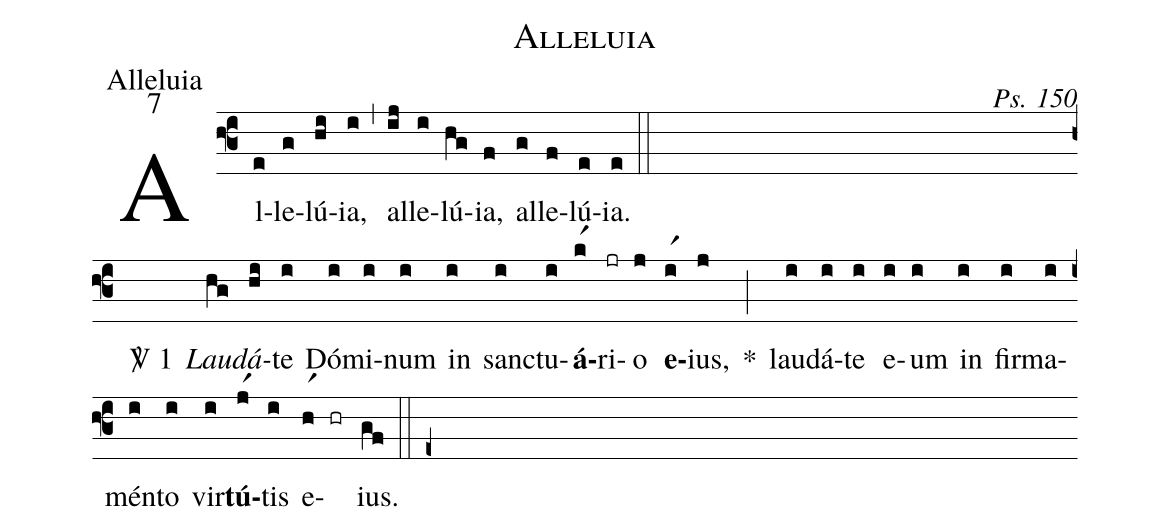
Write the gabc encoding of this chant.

name:Alleluia;
office-part:Alleluia;
mode:7;
commentary:Ps. 150;
%%
(f3) Al(e)le(g)lú(hi)ia,(i) (,) al(ij)le(i)lú(hg)ia,(f) al(g)le(f)lú(e)ia.(e) (::Z) <sp>V/</sp> 1() <i>Lau</i>(hg)<i>dá</i>(hi)te(i) Dó(i)mi(i)num(i) in(i) sanc(i)tu(i)<b>á</b>(kr1)ri(jr)o(j) <b>e</b>(ir1)ius,(j) *(;) lau(i)dá(i)te(i) e(i)um(i) in(i) fir(i)ma(i)mén(i)to(i) vir(i)<b>tú</b>(jr1)tis(i) e(hr1)(hr)ius.(gf) (::e+) Omnes: Alleluia.(Z)
